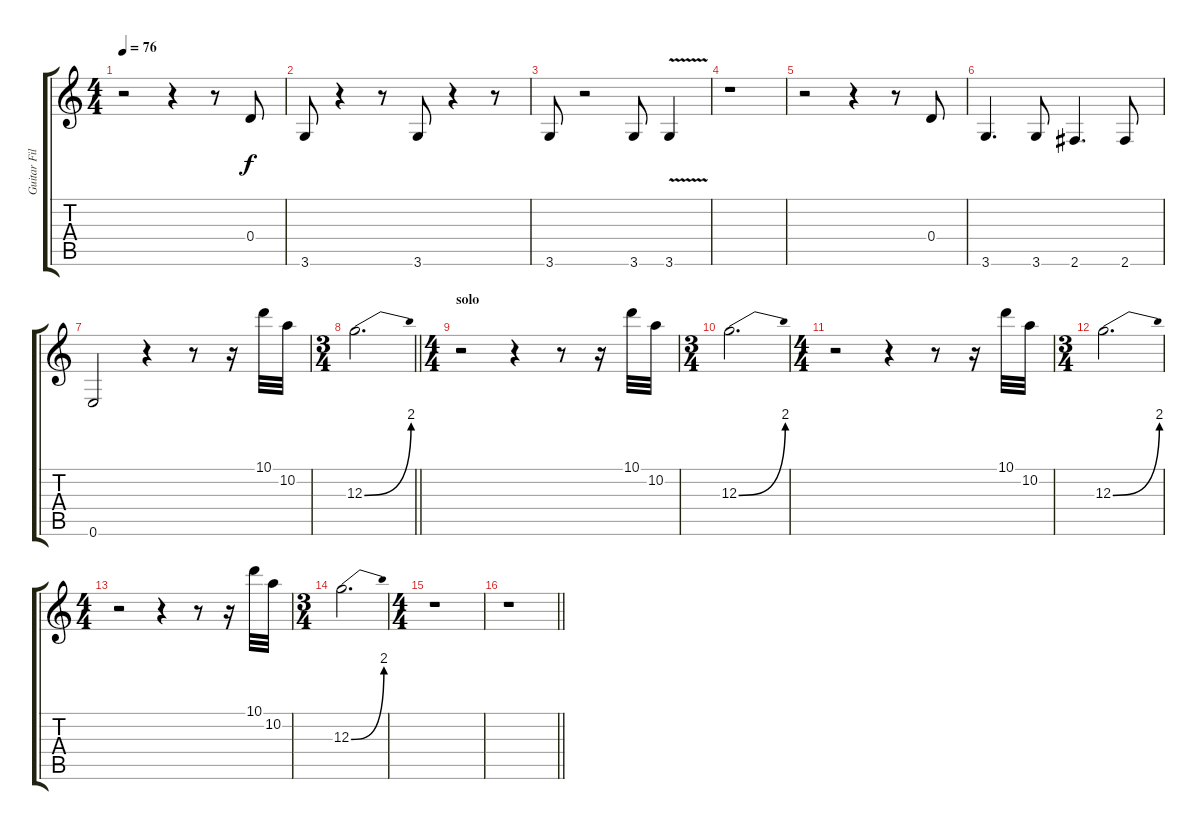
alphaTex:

\track ("Guitar Fills" "Guitar Fil") {instrument overdrivenguitar}
\staff {score tabs}
\tuning (E4 B3 G3 D3 A2 E2) {hide}
\ts (4 4)
\tempo 76
\clef g2
\ks c
r.2{dy f} r.4 r.8 0.4.8 |
3.6.8 r.4 r.8 3.6.8 r.4 r.8 |
3.6.8 r.2 3.6.8 3.6{v}.4 |
r.1 |
r.2 r.4 r.8 0.4.8 |
3.6.4{d} 3.6.8 2.6.4{d} 2.6.8 |
0.6.2 r.4 r.8 r.16 10.1.32 10.2.32 |
\ts (3 4)
\barLineRight lightlight
12.3{be (bend 0 0 60 8)}.2{d} |
\ts (4 4)
\section ("" "solo")
r.2 r.4 r.8 r.16 10.1.32 10.2.32 |
\ts (3 4)
12.3{be (bend 0 0 60 8)}.2{d} |
\ts (4 4)
r.2 r.4 r.8 r.16 10.1.32 10.2.32 |
\ts (3 4)
12.3{be (bend 0 0 60 8)}.2{d} |
\ts (4 4)
r.2 r.4 r.8 r.16 10.1.32 10.2.32 |
\ts (3 4)
12.3{be (bend 0 0 60 8)}.2{d} |
\ts (4 4)
r.1 |
\barLineRight lightlight
r.1
